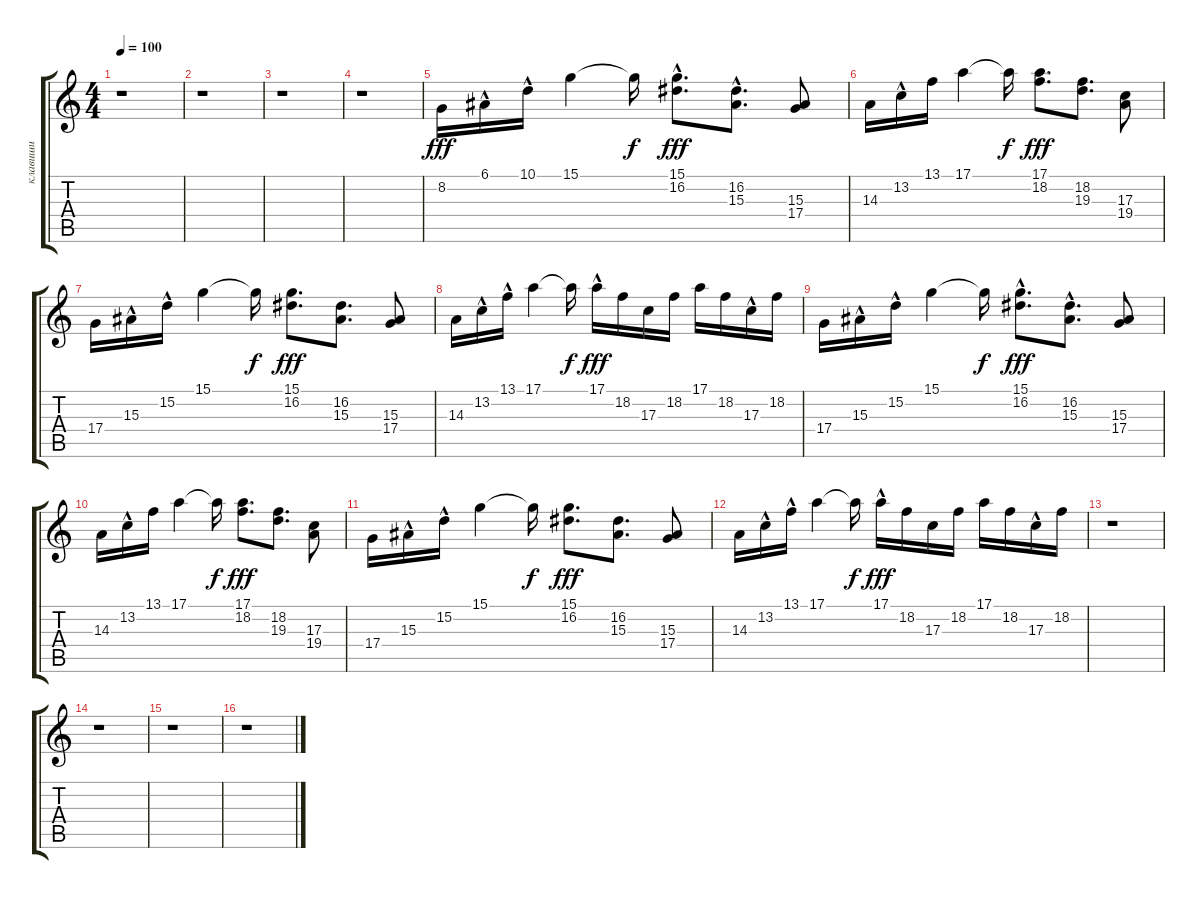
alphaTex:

\track ("клавиши" "клавиши") {instrument musicbox}
\staff {score tabs}
\tuning (E4 B3 G3 D3 A2 E2) {hide}
\ts (4 4)
\tempo 100
\clef g2
\ks c
r.1{dy fff instrument musicbox} |
r.1 |
r.1 |
r.1 |
8.2.16 6.1{hac}.16 10.1{hac}.16 15.1.4 15.1{t}.16{dy f} (15.1 16.2{hac}).8{d dy fff} (16.2 15.3{hac}).8{d} (15.3 17.4).8 |
14.3.16 13.2{hac}.16 13.1.16 17.1.4 17.1{t}.16{dy f} (17.1 18.2).8{d dy fff} (18.2 19.3).8{d} (17.3 19.4).8 |
17.4.16 15.3{hac}.16 15.2{hac}.16 15.1.4 15.1{t}.16{dy f} (15.1 16.2).8{d dy fff} (16.2 15.3).8{d} (15.3 17.4).8 |
14.3.16 13.2{hac}.16 13.1{hac}.16 17.1.4 17.1{t}.16{dy f} 17.1{hac}.16{dy fff} 18.2.16 17.3.16 18.2.16 17.1.16 18.2.16 17.3{hac}.16 18.2.16 |
17.4.16 15.3{hac}.16 15.2{hac}.16 15.1.4 15.1{t}.16{dy f} (15.1 16.2{hac}).8{d dy fff} (16.2 15.3{hac}).8{d} (15.3 17.4).8 |
14.3.16 13.2{hac}.16 13.1.16 17.1.4 17.1{t}.16{dy f} (17.1 18.2).8{d dy fff} (18.2 19.3).8{d} (17.3 19.4).8 |
17.4.16 15.3{hac}.16 15.2{hac}.16 15.1.4 15.1{t}.16{dy f} (15.1 16.2).8{d dy fff} (16.2 15.3).8{d} (15.3 17.4).8 |
14.3.16 13.2{hac}.16 13.1{hac}.16 17.1.4 17.1{t}.16{dy f} 17.1{hac}.16{dy fff} 18.2.16 17.3.16 18.2.16 17.1.16 18.2.16 17.3{hac}.16 18.2.16 |
r.1 |
r.1 |
r.1 |
r.1
